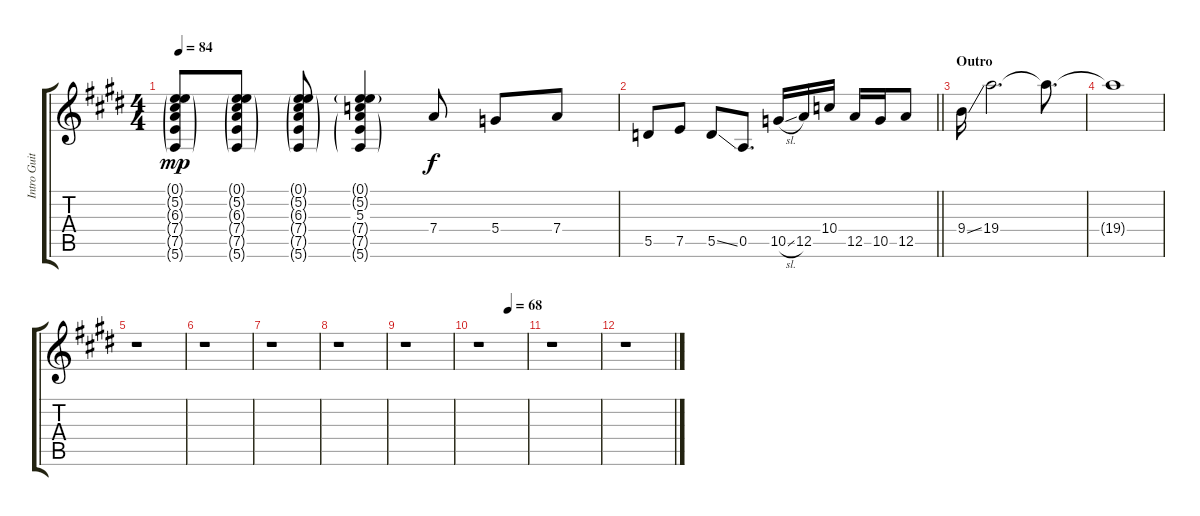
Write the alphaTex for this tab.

\track ("Intro Guitar/Overdubs" "Intro Guit") {instrument electricguitarclean}
\staff {score tabs}
\tuning (E4 B3 G3 D3 A2 E2) {hide}
\ts (4 4)
\tempo 84
\clef g2
\ks e
(0.1{g} 5.2{g} 6.3{g} 7.4{g} 7.5{g} 5.6{g}).8{dy mp volume 10} (0.1{g} 5.2{g} 6.3{g} 7.4{g} 7.5{g} 5.6{g}).8 (0.1{g} 5.2{g} 6.3{g} 7.4{g} 7.5{g} 5.6{g}).8 (0.1{g} 5.2{g} 5.3 7.4{g} 7.5{g} 5.6{g}).4 7.4.8{dy f} 5.4.8 7.4.8 |
\barLineRight lightlight
5.5.8 7.5.8 5.5{ss}.8 0.5.8{d} 10.5{sl}.16{volume 16} 12.5.16 10.4.16 12.5.16 10.5.16 12.5.8 |
\section ("" "Outro")
9.4{ss}.16 19.4.2{d} 19.4{t}.8{d} |
19.4{t}.1 |
r.1 |
r.1 |
r.1 |
r.1 |
r.1 |
\tempo (68 0.625)
r.1 |
r.1 |
r.1
